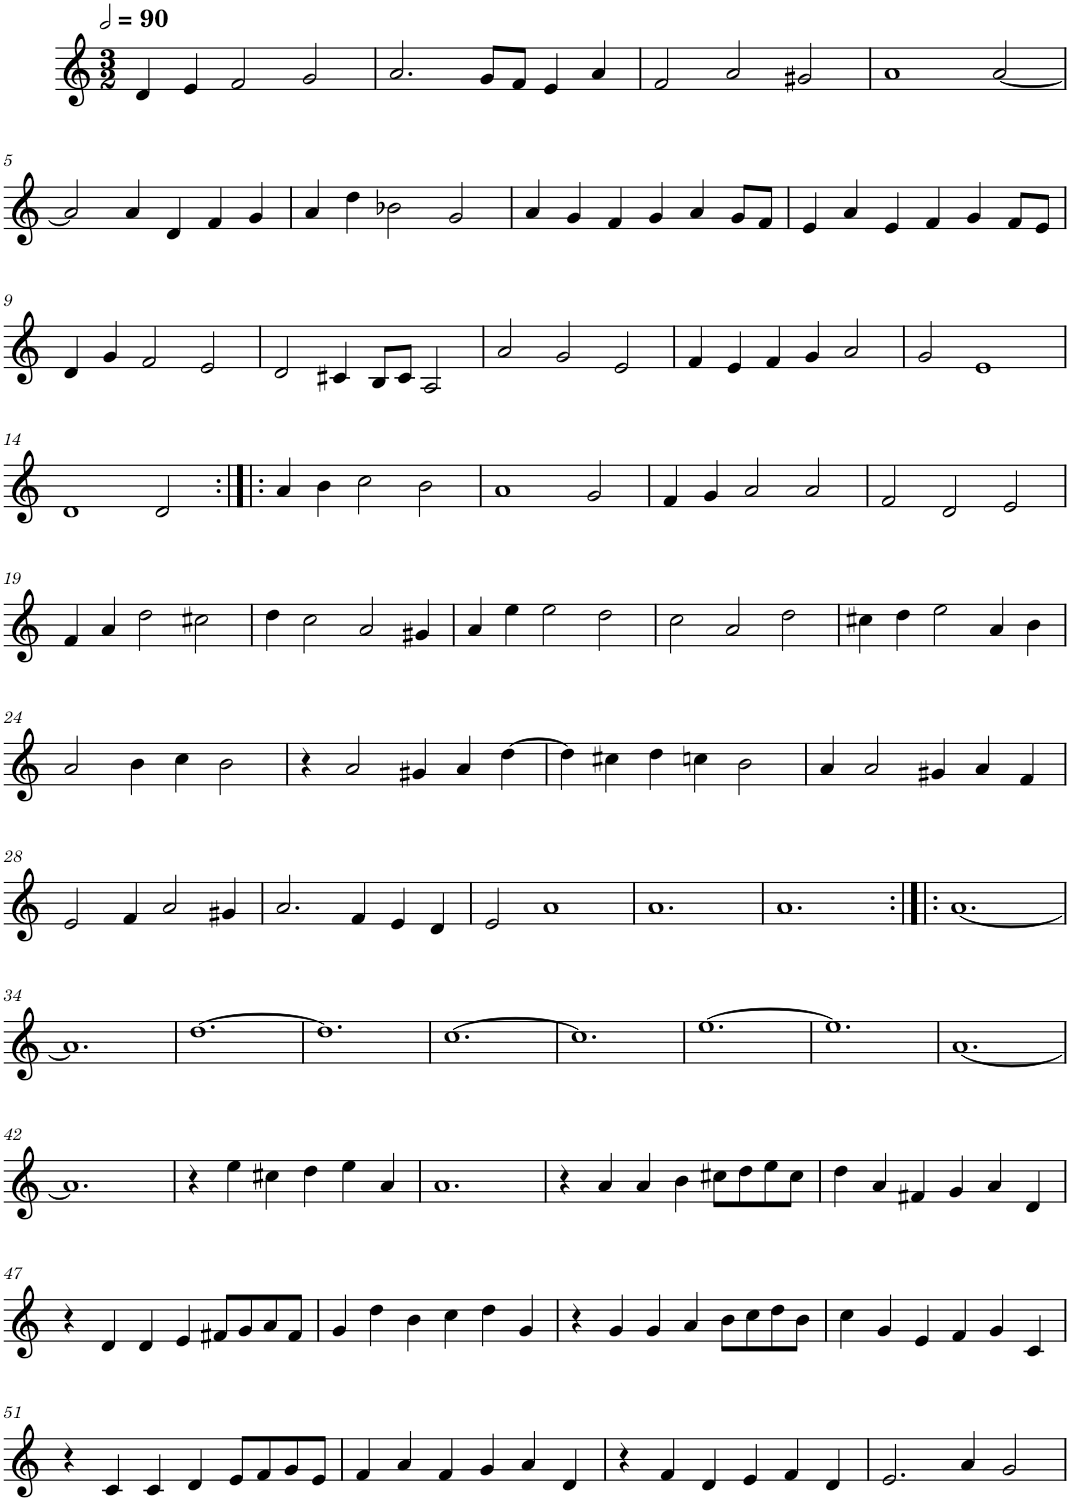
**kern
*part1
*staff1
*I"Quatre parties
*clefG2
*k[]
*M3/2
*MM180
=1
4d/
4e/
2f/
2g/
=2
2.a/
8g/L
8f/J
4e/
4a/
=3
2f/
2a/
2g#X/
=4
1a
[2a/
!!LO:LB:g=z
=5
2a/]
4a/
4d/
4f/
4g/
=6
4a/
4dd\
2b-X\
2g/
=7
4a/
4g/
4f/
4g/
4a/
8g/L
8f/J
=8
4e/
4a/
4e/
4f/
4g/
8f/L
8e/J
!!LO:LB:g=z
=9
4d/
4g/
2f/
2e/
=10
2d/
4c#X/
8B/L
8c#/J
2A/
=11
2a/
2g/
2e/
=12
4f/
4e/
4f/
4g/
2a/
=13
2g/
1e
!!LO:LB:g=z
=14
1d
2d/
=15:|!|:
4a/
4b\
2cc\
2b\
=16
1a
2g/
=17
4f/
4g/
2a/
2a/
=18
2f/
2d/
2e/
!!LO:LB:g=z
=19
4f/
4a/
2dd\
2cc#X\
=20
4dd\
2cc\
2a/
4g#X/
=21
4a/
4ee\
2ee\
2dd\
=22
2cc\
2a/
2dd\
=23
4cc#X\
4dd\
2ee\
4a/
4b\
!!LO:LB:g=z
=24
2a/
4b\
4cc\
2b\
=25
4r
2a/
4g#X/
4a/
[4dd\
=26
4dd\]
4cc#X\
4dd\
4ccn\
2b\
=27
4a/
2a/
4g#X/
4a/
4f/
!!LO:LB:g=z
=28
2e/
4f/
2a/
4g#X/
=29
2.a/
4f/
4e/
4d/
=30
2e/
1a
=31
1.a
=32
1.a
=33:|!|:
[1.a
!!LO:LB:g=z
=34
1.a]
=35
[1.dd
=36
1.dd]
=37
[1.cc
=38
1.cc]
=39
[1.ee
=40
1.ee]
=41
[1.a
!!LO:LB:g=z
=42
1.a]
=43
4r
4ee\
4cc#X\
4dd\
4ee\
4a/
=44
1.a
=45
4r
4a/
4a/
4b\
8cc#X\L
8dd\
8ee\
8cc#\J
=46
4dd\
4a/
4f#X/
4g/
4a/
4d/
!!LO:LB:g=z
=47
4r
4d/
4d/
4e/
8f#X/L
8g/
8a/
8f#/J
=48
4g/
4dd\
4b\
4cc\
4dd\
4g/
=49
4r
4g/
4g/
4a/
8b\L
8cc\
8dd\
8b\J
=50
4cc\
4g/
4e/
4f/
4g/
4c/
!!LO:LB:g=z
=51
4r
4c/
4c/
4d/
8e/L
8f/
8g/
8e/J
=52
4f/
4a/
4f/
4g/
4a/
4d/
=53
4r
4f/
4d/
4e/
4f/
4d/
=54
2.e/
4a/
2g/
=
*-
